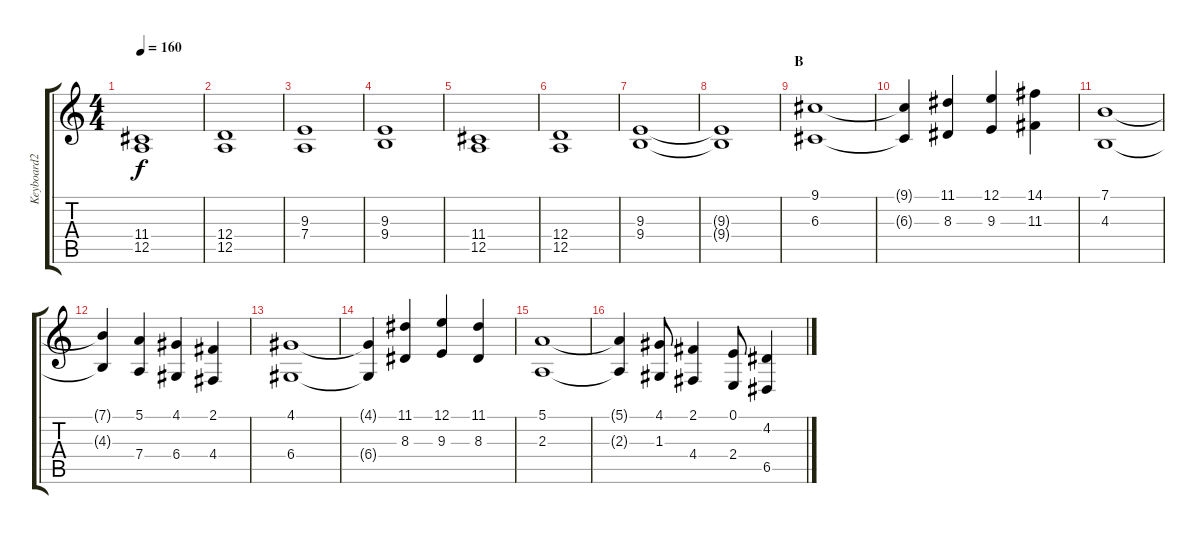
\track ("Keyboard2" "Keyboard2") {instrument stringensemble1}
\staff {score tabs}
\tuning (E4 B3 G3 D3 A2 E2) {hide}
\ts (4 4)
\tempo 160
\clef g2
\ks c
(11.4 12.5).1{dy f} |
(12.4 12.5).1 |
(9.3 7.4).1 |
(9.3 9.4).1 |
(11.4 12.5).1 |
(12.4 12.5).1 |
(9.3 9.4).1 |
(9.3{t} 9.4{t}).1 |
\section ("" "B")
(9.1 6.3).1 |
(9.1{t} 6.3{t}).4 (11.1 8.3).4 (12.1 9.3).4 (14.1 11.3).4 |
(7.1 4.3).1 |
(7.1{t} 4.3{t}).4 (5.1 7.4).4 (4.1 6.4).4 (2.1 4.4).4 |
(4.1 6.4).1 |
(4.1{t} 6.4{t}).4 (11.1 8.3).4 (12.1 9.3).4 (11.1 8.3).4 |
(5.1 2.3).1 |
(5.1{t} 2.3{t}).4 (4.1 1.3).8 (2.1 4.4).4 (0.1 2.4).8 (4.2 6.5).4
